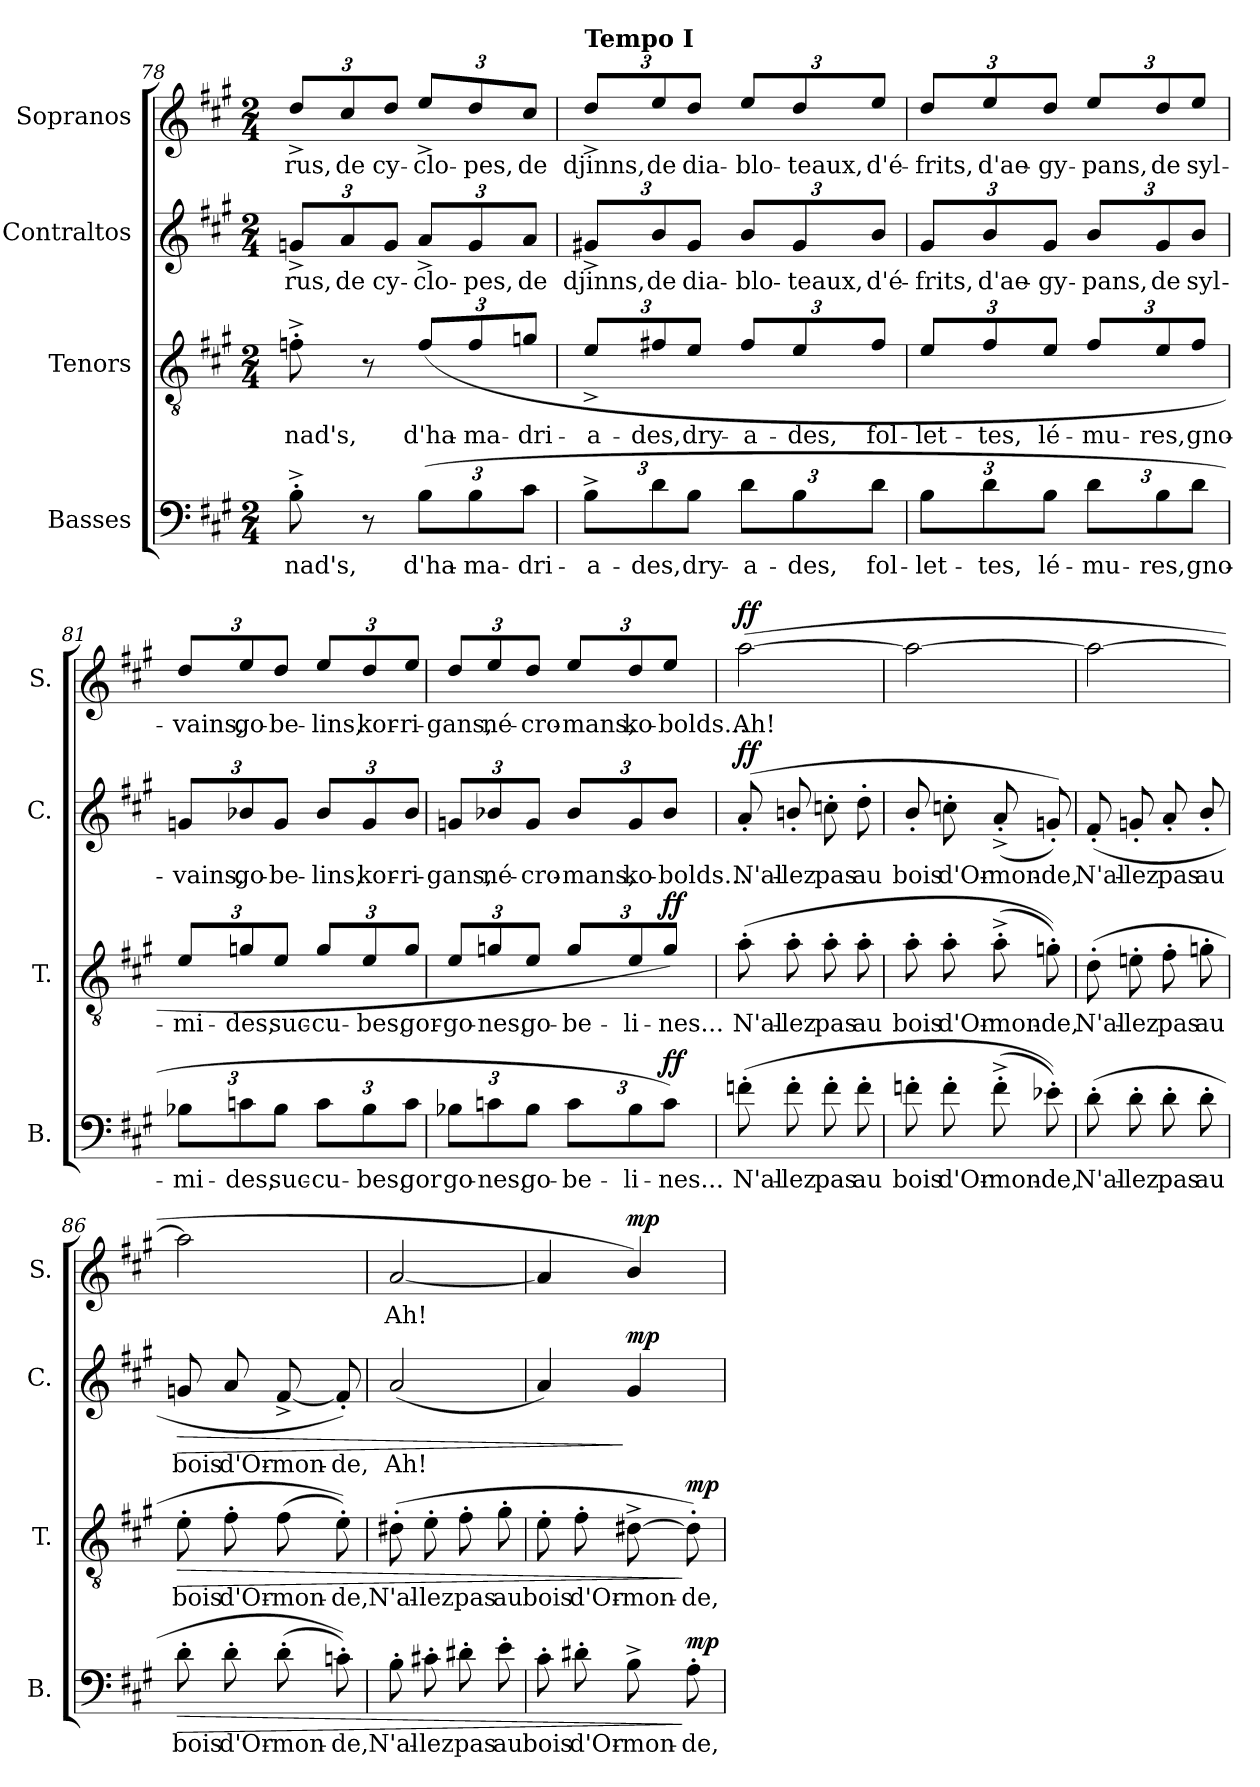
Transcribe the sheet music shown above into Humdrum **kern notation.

**kern	**text	**dynam	**kern	**text	**dynam	**kern	**text	**dynam	**kern	**text	**dynam
*part4	*part4	*part4	*part3	*part3	*part3	*part2	*part2	*part2	*part1	*part1	*part1
*staff4	*staff4	*staff4	*staff3	*staff3	*staff3	*staff2	*staff2	*staff2	*staff1	*staff1	*staff1
*I"Basses	*	*	*I"Tenors	*	*	*I"Contraltos	*	*	*I"Sopranos	*	*
*I'B.	*	*	*I'T.	*	*	*I'C.	*	*	*I'S.	*	*
*clefF4	*	*	*clefGv2	*	*	*clefG2	*	*	*clefG2	*	*
*	*	*	*ITrd7c12	*	*	*	*	*	*	*	*
*k[f#c#g#]	*	*	*k[f#c#g#]	*	*	*k[f#c#g#]	*	*	*k[f#c#g#]	*	*
*A:	*	*	*A:	*	*	*A:	*	*	*A:	*	*
*M2/4	*	*	*M2/4	*	*	*M2/4	*	*	*M2/4	*	*
=78	=78	=78	=78	=78	=78	=78	=78	=78	=78	=78	=78
!	!LO:LY:b	!	!	!LO:LY:b	!	!	!	!	!	!	!
*	*	*	*	*	*	*Xbrackettup	*	*	*	*	*
!	!	!	!	!	!	!	!LO:LY:b	!	!	!	!
*	*	*	*	*	*	*	*	*	*Xbrackettup	*	*
!	!	!	!	!	!	!	!	!	!	!LO:LY:b	!
8B'^\	-nad's,	.	8Fn'^\	-nad's,	.	12gn^/L	-rus,	.	12dd^/L	-rus,	.
!	!	!	!	!	!	!	!LO:LY:b	!	!	!LO:LY:b	!
.	.	.	.	.	.	12a/	de	.	12cc#/	de	.
8r	.	.	8r	.	.	.	.	.	.	.	.
!	!	!	!	!	!	!	!LO:LY:b	!	!	!LO:LY:b	!
.	.	.	.	.	.	12g/J	cy-	.	12dd/J	cy-	.
*Xbrackettup	*	*	*	*	*	*	*	*	*	*	*
!	!LO:LY:b	!	!	!	!	!	!	!	!	!	!
*	*	*	*Xbrackettup	*	*	*	*	*	*	*	*
!	!	!	!	!LO:LY:b	!	!	!LO:LY:b	!	!	!LO:LY:b	!
(>12B\L	d'ha-	.	(>12F/L	d'ha-	.	12a^/L	-clo-	.	12ee^/L	-clo-	.
!	!LO:LY:b	!	!	!LO:LY:b	!	!	!LO:LY:b	!	!	!LO:LY:b	!
12B\	-ma-	.	12F/	-ma-	.	12g/	-pes,	.	12dd/	-pes,	.
!	!LO:LY:b	!	!	!LO:LY:b	!	!	!LO:LY:b	!	!	!LO:LY:b	!
12c#\J	-dri-	.	12Gn/J	-dri-	.	12a/J	de	.	12cc#/J	de	.
=79	=79	=79	=79	=79	=79	=79	=79	=79	=79	=79	=79
!	!	!	!	!	!	!	!	!	!LO:TX:a:B:t=Tempo I	!	!
!	!LO:LY:b	!	!	!LO:LY:b	!	!	!LO:LY:b	!	!	!LO:LY:b	!
12B^\L	-a-	.	12E^/L	-a-	.	12g#X^/L	djinns,	.	12dd^/L	djinns,	.
!	!LO:LY:b	!	!	!LO:LY:b	!	!	!LO:LY:b	!	!	!LO:LY:b	!
12d\	-des,	.	12F#X/	-des,	.	12b/	de	.	12ee/	de	.
!	!LO:LY:b	!	!	!LO:LY:b	!	!	!LO:LY:b	!	!	!LO:LY:b	!
12B\J	dry-	.	12E/J	dry-	.	12g#/J	dia-	.	12dd/J	dia-	.
!	!LO:LY:b	!	!	!LO:LY:b	!	!	!LO:LY:b	!	!	!LO:LY:b	!
12d\L	-a-	.	12F#/L	-a-	.	12b/L	-blo-	.	12ee/L	-blo-	.
!	!LO:LY:b	!	!	!LO:LY:b	!	!	!LO:LY:b	!	!	!LO:LY:b	!
12B\	-des,	.	12E/	-des,	.	12g#/	-teaux,	.	12dd/	-teaux,	.
!	!LO:LY:b	!	!	!LO:LY:b	!	!	!LO:LY:b	!	!	!LO:LY:b	!
12d\J	fol-	.	12F#/J	fol-	.	12b/J	d'é-	.	12ee/J	d'é-	.
!!LO:LB:g=z
=80	=80	=80	=80	=80	=80	=80	=80	=80	=80	=80	=80
!	!LO:LY:b	!	!	!LO:LY:b	!	!	!LO:LY:b	!	!	!LO:LY:b	!
12B\L	-let-	.	12E/L	-let-	.	12g#/L	-frits,	.	12dd/L	-frits,	.
!	!LO:LY:b	!	!	!LO:LY:b	!	!	!LO:LY:b	!	!	!LO:LY:b	!
12d\	-tes,	.	12F#/	-tes,	.	12b/	d'ae-	.	12ee/	d'ae-	.
!	!LO:LY:b	!	!	!LO:LY:b	!	!	!LO:LY:b	!	!	!LO:LY:b	!
12B\J	lé-	.	12E/J	lé-	.	12g#/J	-gy-	.	12dd/J	-gy-	.
!	!LO:LY:b	!	!	!LO:LY:b	!	!	!LO:LY:b	!	!	!LO:LY:b	!
12d\L	-mu-	.	12F#/L	-mu-	.	12b/L	-pans,	.	12ee/L	-pans,	.
!	!LO:LY:b	!	!	!LO:LY:b	!	!	!LO:LY:b	!	!	!LO:LY:b	!
12B\	-res,	.	12E/	-res,	.	12g#/	de	.	12dd/	de	.
!	!LO:LY:b	!	!	!LO:LY:b	!	!	!LO:LY:b	!	!	!LO:LY:b	!
12d\J	gno-	.	12F#/J	gno-	.	12b/J	syl-	.	12ee/J	syl-	.
=81	=81	=81	=81	=81	=81	=81	=81	=81	=81	=81	=81
!	!LO:LY:b	!	!	!LO:LY:b	!	!	!LO:LY:b	!	!	!LO:LY:b	!
12B-X\L	-mi-	.	12E/L	-mi-	.	12gn/L	-vains,	.	12dd/L	-vains,	.
!	!LO:LY:b	!	!	!LO:LY:b	!	!	!LO:LY:b	!	!	!LO:LY:b	!
12cn\	-des,	.	12Gn/	-des,	.	12b-X/	go-	.	12ee/	go-	.
!	!LO:LY:b	!	!	!LO:LY:b	!	!	!LO:LY:b	!	!	!LO:LY:b	!
12B-\J	suc-	.	12E/J	suc-	.	12g/J	-be-	.	12dd/J	-be-	.
!	!LO:LY:b	!	!	!LO:LY:b	!	!	!LO:LY:b	!	!	!LO:LY:b	!
12c\L	-cu-	.	12G/L	-cu-	.	12b-/L	-lins,	.	12ee/L	-lins,	.
!	!LO:LY:b	!	!	!LO:LY:b	!	!	!LO:LY:b	!	!	!LO:LY:b	!
12B-\	-bes,	.	12E/	-bes,	.	12g/	kor-	.	12dd/	kor-	.
!	!LO:LY:b	!	!	!LO:LY:b	!	!	!LO:LY:b	!	!	!LO:LY:b	!
12c\J	gor	.	12G/J	gor-	.	12b-/J	-ri-	.	12ee/J	-ri-	.
=82	=82	=82	=82	=82	=82	=82	=82	=82	=82	=82	=82
!	!LO:LY:b	!	!	!LO:LY:b	!	!	!LO:LY:b	!	!	!LO:LY:b	!
12B-X\L	go-	.	12E/L	-go-	.	12gn/L	-gans,	.	12dd/L	-gans,	.
!	!LO:LY:b	!	!	!LO:LY:b	!	!	!LO:LY:b	!	!	!LO:LY:b	!
12cn\	-nes,	.	12Gn/	-nes,	.	12b-X/	né-	.	12ee/	né-	.
!	!LO:LY:b	!	!	!LO:LY:b	!	!	!LO:LY:b	!	!	!LO:LY:b	!
12B-\J	go-	.	12E/J	go-	.	12g/J	-cro-	.	12dd/J	-cro-	.
!	!LO:LY:b	!	!	!LO:LY:b	!	!	!LO:LY:b	!	!	!LO:LY:b	!
12c\L	-be-	.	12G/L	-be-	.	12b-/L	-mans,	.	12ee/L	-mans,	.
!	!LO:LY:b	!	!	!LO:LY:b	!	!	!LO:LY:b	!	!	!LO:LY:b	!
12B-\	-li-	.	12E/	-li-	.	12g/	ko-	.	12dd/	ko-	.
!	!LO:LY:b	!LO:DY:a	!	!LO:LY:b	!LO:DY:a	!	!LO:LY:b	!	!	!LO:LY:b	!
12c\J)	-nes...	ff	12G/J)	-nes...	ff	12b-/J	-bolds...	.	12ee/J	-bolds...	.
=83	=83	=83	=83	=83	=83	=83	=83	=83	=83	=83	=83
!	!LO:LY:b	!	!	!LO:LY:b	!	!	!LO:LY:b	!LO:DY:a	!	!LO:LY:b	!LO:DY:a
(>8fn'\	N'al-	.	(>8A'\	N'al-	.	(>8a'/	N'al-	ff	(>[2aa\	Ah!	ff
!	!LO:LY:b	!	!	!LO:LY:b	!	!	!LO:LY:b	!	!	!	!
8f'\	-lez	.	8A'\	-lez	.	8bn'/	-lez	.	.	.	.
!	!LO:LY:b	!	!	!LO:LY:b	!	!	!LO:LY:b	!	!	!	!
8f'\	pas	.	8A'\	pas	.	8ccn'\	pas	.	.	.	.
!	!LO:LY:b	!	!	!LO:LY:b	!	!	!LO:LY:b	!	!	!	!
8f'\	au	.	8A'\	au	.	8dd'\	au	.	.	.	.
!!LO:PB:g=z
=84	=84	=84	=84	=84	=84	=84	=84	=84	=84	=84	=84
!	!LO:LY:b	!	!	!LO:LY:b	!	!	!LO:LY:b	!	!	!	!
8fn'\	bois	.	8A'\	bois	.	8b'/	bois	.	2aa\_	.	.
!	!LO:LY:b	!	!	!LO:LY:b	!	!	!LO:LY:b	!	!	!	!
8f'\	d'Or-	.	8A'\	d'Or-	.	8ccn'\	d'Or-	.	.	.	.
!	!LO:LY:b	!	!	!LO:LY:b	!	!	!LO:LY:b	!	!	!	!
(>8f'^\	-mon-	.	(>8A'^\	-mon-	.	(<8a'^/	-mon-	.	.	.	.
!	!LO:LY:b	!	!	!LO:LY:b	!	!	!LO:LY:b	!	!	!	!
8e-X'\))	-de,	.	8Gn'\))	-de,	.	8gn'/))	-de,	.	.	.	.
=85	=85	=85	=85	=85	=85	=85	=85	=85	=85	=85	=85
!	!LO:LY:b	!	!	!LO:LY:b	!	!	!LO:LY:b	!	!	!	!
(>8d'\	N'al-	.	(>8D'\	N'al-	.	(>8f#'/	N'al-	.	2aa\_	.	.
!	!LO:LY:b	!	!	!LO:LY:b	!	!	!LO:LY:b	!	!	!	!
8d'\	-lez	.	8En'\	-lez	.	8gn'/	-lez	.	.	.	.
!	!LO:LY:b	!	!	!LO:LY:b	!	!	!LO:LY:b	!	!	!	!
8d'\	pas	.	8F#'\	pas	.	8a'/	pas	.	.	.	.
!	!LO:LY:b	!	!	!LO:LY:b	!	!	!LO:LY:b	!	!	!	!
8d'\	au	.	8Gn'\	au	.	8b'/	au	.	.	.	.
=86	=86	=86	=86	=86	=86	=86	=86	=86	=86	=86	=86
!	!LO:LY:b	!LO:HP:b	!	!LO:LY:b	!LO:HP:b	!	!LO:LY:b	!LO:HP:b	!	!	!
8d'\	bois	>	8E'\	bois	>	8gn/	bois	>	2aa\]	.	.
!	!LO:LY:b	!	!	!LO:LY:b	!	!	!LO:LY:b	!	!	!	!
8d'\	d'Or-	.	8F#'\	d'Or-	.	8a/	d'Or-	.	.	.	.
!	!LO:LY:b	!	!	!LO:LY:b	!	!	!LO:LY:b	!	!	!	!
(>8d'\	-mon-	.	(>8F#\	-mon-	.	[8f#^/	-mon-	.	.	.	.
!	!LO:LY:b	!	!	!LO:LY:b	!	!	!LO:LY:b	!	!	!	!
8cn'\))	-de,	.	8E'\))	-de,	.	8f#'/])	-de,	.	.	.	.
=87	=87	=87	=87	=87	=87	=87	=87	=87	=87	=87	=87
!	!LO:LY:b	!	!	!LO:LY:b	!	!	!LO:LY:b	!	!	!LO:LY:b	!
8B'\	N'al-	.	(>8D#X'\	N'al-	.	(<2a/	Ah!	.	[2a/	Ah!	.
!	!LO:LY:b	!	!	!LO:LY:b	!	!	!	!	!	!	!
8c#X'\	-lez	.	8E'\	-lez	.	.	.	.	.	.	.
!	!LO:LY:b	!	!	!LO:LY:b	!	!	!	!	!	!	!
8d#X'\	pas	.	8F#'\	pas	.	.	.	.	.	.	.
!	!LO:LY:b	!	!	!LO:LY:b	!	!	!	!	!	!	!
8e'\	au	.	8G#'\	au	.	.	.	.	.	.	.
=88	=88	=88	=88	=88	=88	=88	=88	=88	=88	=88	=88
!	!LO:LY:b	!	!	!LO:LY:b	!	!	!	!	!	!	!
8c#'\	bois	.	8E'\	bois	.	4a/)	.	.	4a/]	.	.
!	!LO:LY:b	!	!	!LO:LY:b	!	!	!	!	!	!	!
8d#X'\	d'Or-	.	8F#'\	d'Or-	.	.	.	.	.	.	.
!	!LO:LY:b	!	!	!LO:LY:b	!	!	!	!LO:DY:n=1:a	!	!	!LO:DY:a
8B^\	-mon-	.	[8D#X^\	-mon-	.	4g#/	.	] mp	4b/)	.	mp
!	!LO:LY:b	!LO:DY:n=1:a	!	!LO:LY:b	!LO:DY:n=1:a	!	!	!	!	!	!
8A'\	-de,	] mp	8D#'\])	-de,	] mp	.	.	.	.	.	.
=	=	=	=	=	=	=	=	=	=	=	=
*-	*-	*-	*-	*-	*-	*-	*-	*-	*-	*-	*-
